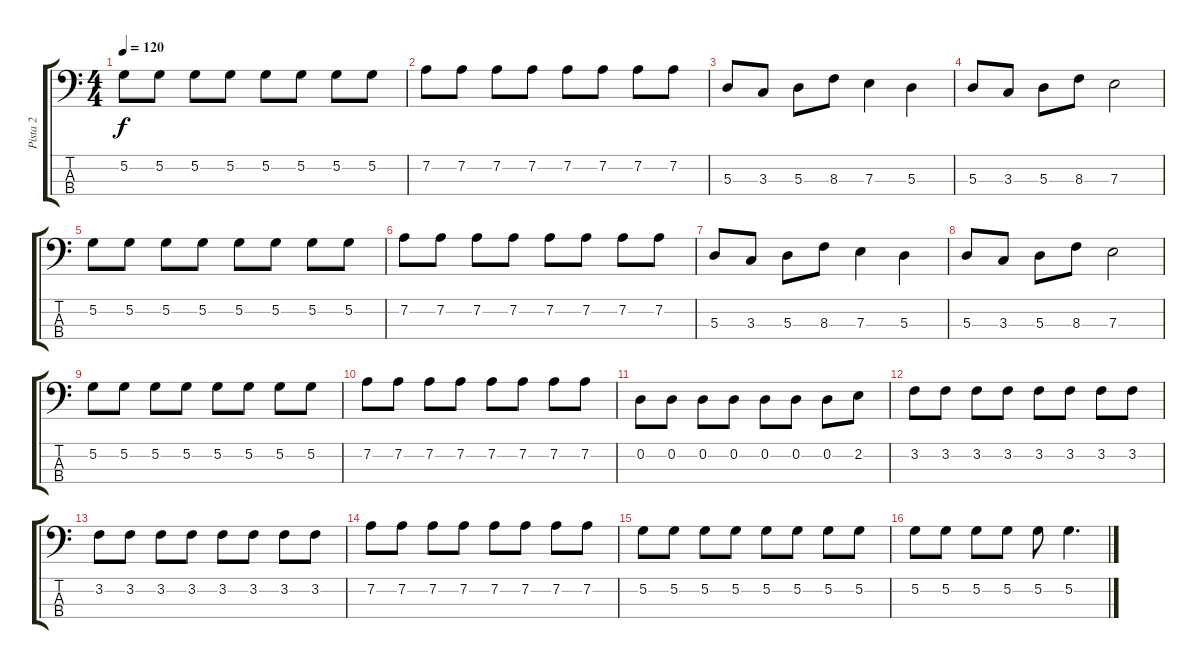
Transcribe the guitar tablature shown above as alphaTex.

\track ("Pista 2" "Pista 2") {instrument electricbassfinger}
\staff {score tabs}
\tuning (G2 D2 A1 E1) {hide}
\ts (4 4)
\tempo 120
\clef f4
\ks c
5.2.8{dy f} 5.2.8 5.2.8 5.2.8 5.2.8 5.2.8 5.2.8 5.2.8 |
7.2.8 7.2.8 7.2.8 7.2.8 7.2.8 7.2.8 7.2.8 7.2.8 |
5.3.8 3.3.8 5.3.8 8.3.8 7.3.4 5.3.4 |
5.3.8 3.3.8 5.3.8 8.3.8 7.3.2 |
5.2.8 5.2.8 5.2.8 5.2.8 5.2.8 5.2.8 5.2.8 5.2.8 |
7.2.8 7.2.8 7.2.8 7.2.8 7.2.8 7.2.8 7.2.8 7.2.8 |
5.3.8 3.3.8 5.3.8 8.3.8 7.3.4 5.3.4 |
5.3.8 3.3.8 5.3.8 8.3.8 7.3.2 |
5.2.8 5.2.8 5.2.8 5.2.8 5.2.8 5.2.8 5.2.8 5.2.8 |
7.2.8 7.2.8 7.2.8 7.2.8 7.2.8 7.2.8 7.2.8 7.2.8 |
0.2.8 0.2.8 0.2.8 0.2.8 0.2.8 0.2.8 0.2.8 2.2.8 |
3.2.8 3.2.8 3.2.8 3.2.8 3.2.8 3.2.8 3.2.8 3.2.8 |
3.2.8 3.2.8 3.2.8 3.2.8 3.2.8 3.2.8 3.2.8 3.2.8 |
7.2.8 7.2.8 7.2.8 7.2.8 7.2.8 7.2.8 7.2.8 7.2.8 |
5.2.8 5.2.8 5.2.8 5.2.8 5.2.8 5.2.8 5.2.8 5.2.8 |
5.2.8 5.2.8 5.2.8 5.2.8 5.2.8 5.2.4{d}
